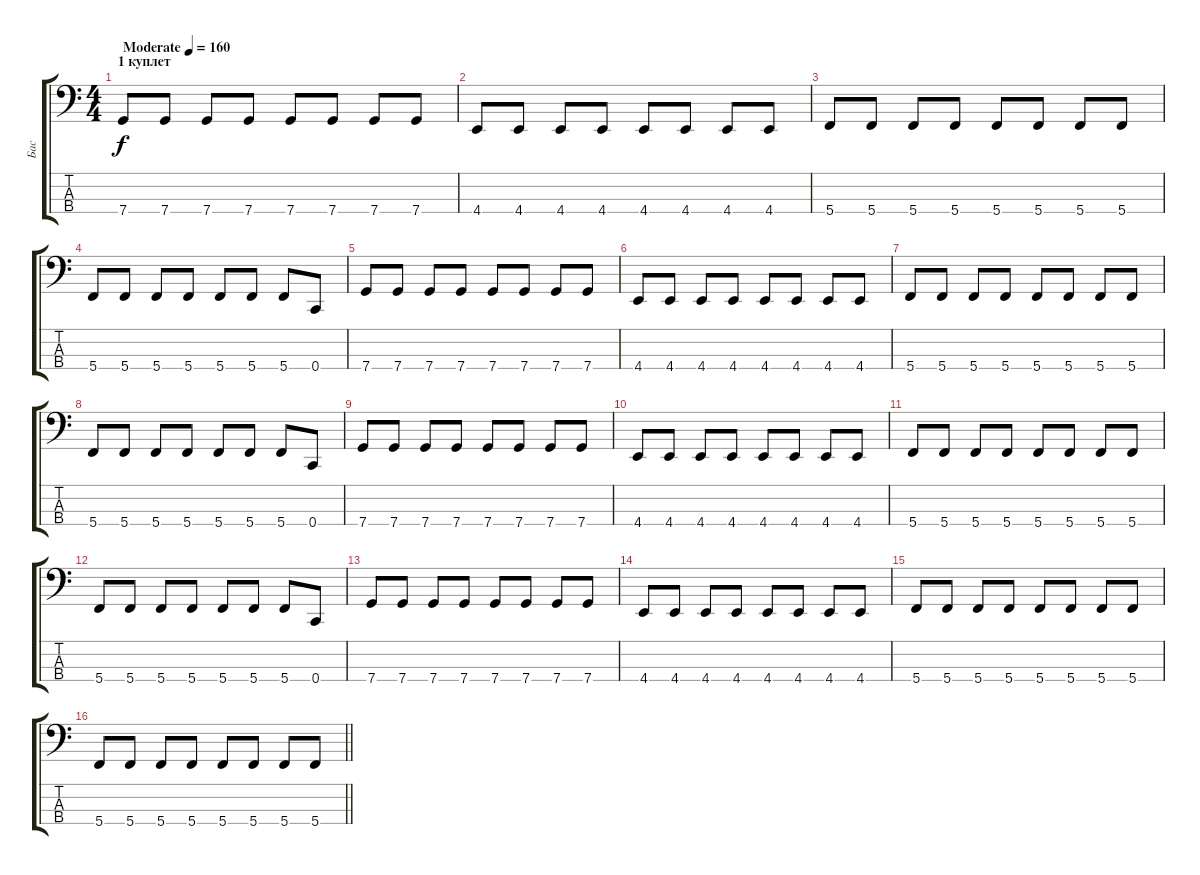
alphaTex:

\track ("Бас" "Бас") {instrument electricbassfinger}
\staff {score tabs}
\tuning (F2 C2 G1 C1) {hide}
\ts (4 4)
\section ("" "1 куплет")
\tempo (160 "Moderate")
\clef f4
\ks c
7.4.8{dy f instrument electricbassfinger} 7.4.8 7.4.8 7.4.8 7.4.8 7.4.8 7.4.8 7.4.8 |
4.4.8 4.4.8 4.4.8 4.4.8 4.4.8 4.4.8 4.4.8 4.4.8 |
5.4.8 5.4.8 5.4.8 5.4.8 5.4.8 5.4.8 5.4.8 5.4.8 |
5.4.8 5.4.8 5.4.8 5.4.8 5.4.8 5.4.8 5.4.8 0.4.8 |
7.4.8 7.4.8 7.4.8 7.4.8 7.4.8 7.4.8 7.4.8 7.4.8 |
4.4.8 4.4.8 4.4.8 4.4.8 4.4.8 4.4.8 4.4.8 4.4.8 |
5.4.8 5.4.8 5.4.8 5.4.8 5.4.8 5.4.8 5.4.8 5.4.8 |
5.4.8 5.4.8 5.4.8 5.4.8 5.4.8 5.4.8 5.4.8 0.4.8 |
7.4.8 7.4.8 7.4.8 7.4.8 7.4.8 7.4.8 7.4.8 7.4.8 |
4.4.8 4.4.8 4.4.8 4.4.8 4.4.8 4.4.8 4.4.8 4.4.8 |
5.4.8 5.4.8 5.4.8 5.4.8 5.4.8 5.4.8 5.4.8 5.4.8 |
5.4.8 5.4.8 5.4.8 5.4.8 5.4.8 5.4.8 5.4.8 0.4.8 |
7.4.8 7.4.8 7.4.8 7.4.8 7.4.8 7.4.8 7.4.8 7.4.8 |
4.4.8 4.4.8 4.4.8 4.4.8 4.4.8 4.4.8 4.4.8 4.4.8 |
5.4.8 5.4.8 5.4.8 5.4.8 5.4.8 5.4.8 5.4.8 5.4.8 |
\barLineRight lightlight
5.4.8 5.4.8 5.4.8 5.4.8 5.4.8 5.4.8 5.4.8 5.4.8
